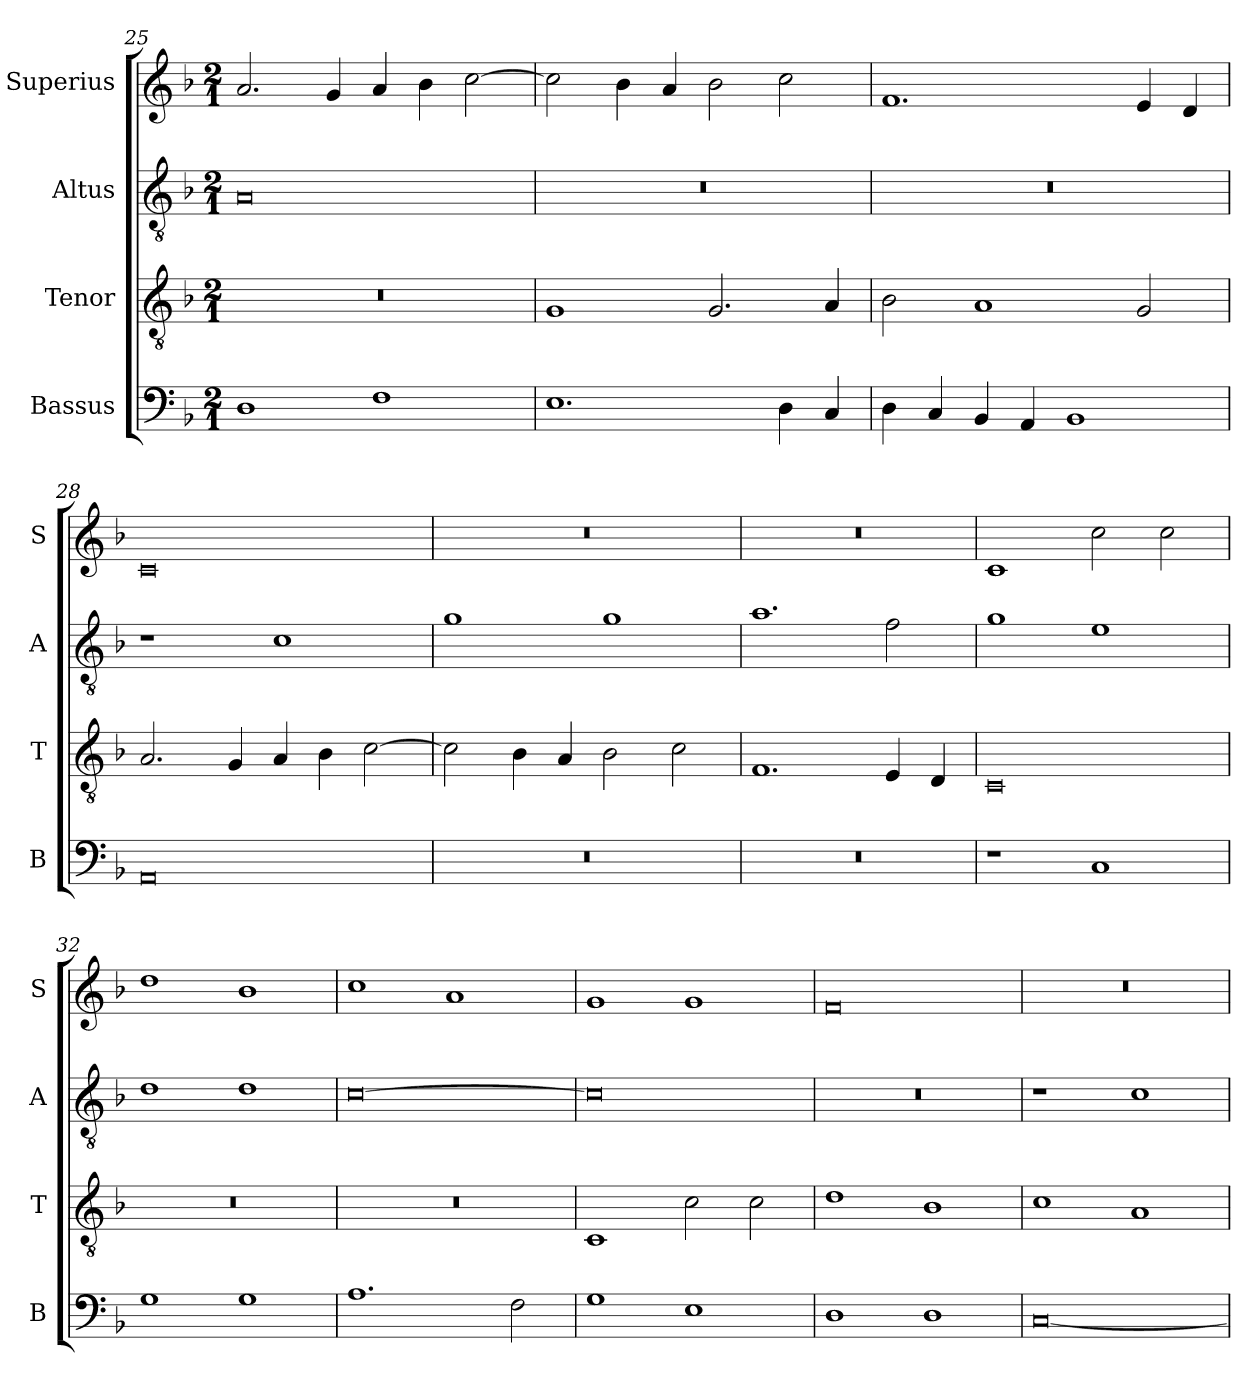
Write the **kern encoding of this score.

**kern	**kern	**kern	**kern
*part4	*part3	*part2	*part1
*staff4	*staff3	*staff2	*staff1
*I"Bassus	*I"Tenor	*I"Altus	*I"Superius
*I'B	*I'T	*I'A	*I'S
*clefF4	*clefGv2	*clefGv2	*clefG2
*k[b-]	*k[b-]	*k[b-]	*k[b-]
*F:	*F:	*F:	*F:
*M2/1	*M2/1	*M2/1	*M2/1
=25	=25	=25	=25
1D	0r	0A	2.a
.	.	.	4g
1F	.	.	4a
.	.	.	4b-
.	.	.	[2cc
=26	=26	=26	=26
1.E	1G	0r	2cc]
.	.	.	4b-
.	.	.	4a
.	2.G	.	2b-
4D	.	.	2cc
4C	4A	.	.
=27	=27	=27	=27
4D	2B-	0r	1.f
4C	.	.	.
4BB-	1A	.	.
4AA	.	.	.
1BB-	.	.	.
.	2G	.	4e
.	.	.	4d
=28	=28	=28	=28
0AA	2.A	1r	0c
.	4G	.	.
.	4A	1c	.
.	4B-	.	.
.	[2c	.	.
=29	=29	=29	=29
0r	2c]	1g	0r
.	4B-	.	.
.	4A	.	.
.	2B-	1g	.
.	2c	.	.
=30	=30	=30	=30
0r	1.F	1.a	0r
.	4E	2f	.
.	4D	.	.
=31	=31	=31	=31
1r	0C	1g	1c
1C	.	1e	2cc
.	.	.	2cc
=32	=32	=32	=32
1G	0r	1d	1dd
1G	.	1d	1b-
=33	=33	=33	=33
1.A	0r	[0c	1cc
.	.	.	1a
2F	.	.	.
=34	=34	=34	=34
1G	1C	0c]	1g
1E	2c	.	1g
.	2c	.	.
=35	=35	=35	=35
1D	1d	0r	0f
1D	1B-	.	.
=36	=36	=36	=36
[0C	1c	1r	0r
.	1A	1c	.
=	=	=	=
*-	*-	*-	*-
